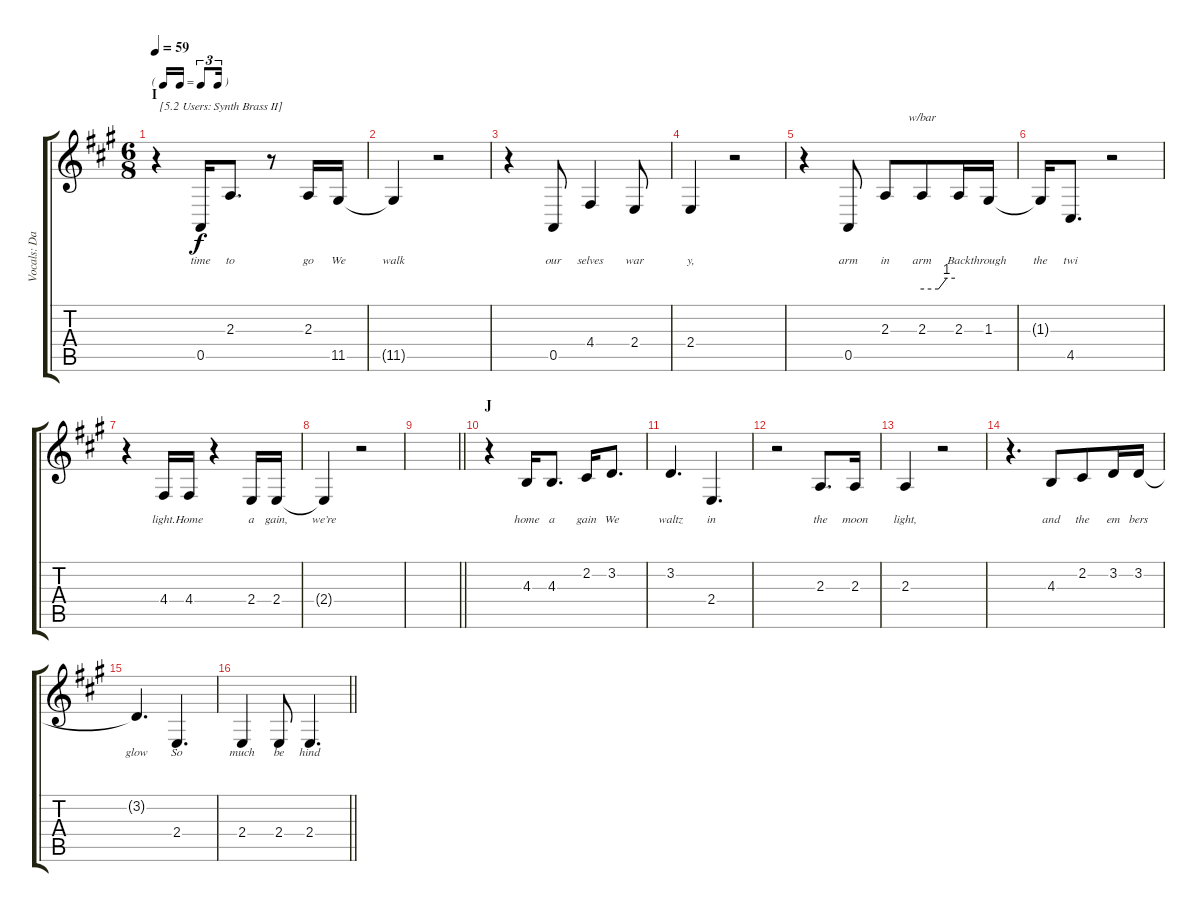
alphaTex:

\track ("Vocals: David Gilmour" "Vocals: Da") {instrument synthbrass2}
\staff {score tabs}
\tuning (E4 B3 G3 D3 A2 E2) {hide}
\ts (6 8)
\tf triplet16th
\section ("" "I")
\tempo 59
\clef g2
\ks a
r.4{txt " [5.2 Users: Synth Brass II]" dy f volume 16 instrument synthbrass2} 0.5.16{lyrics (0 "time") lyrics (1 "") lyrics (2 "") lyrics (3 "") lyrics (4 "")} 2.3.8{d lyrics (0 "to") lyrics (1 "") lyrics (2 "") lyrics (3 "") lyrics (4 "")} r.8 2.3.16{lyrics (0 "go") lyrics (1 "") lyrics (2 "") lyrics (3 "") lyrics (4 "")} 11.5.16{lyrics (0 "We") lyrics (1 "") lyrics (2 "") lyrics (3 "") lyrics (4 "")} |
11.5{t}.4{lyrics (0 "walk") lyrics (1 "") lyrics (2 "") lyrics (3 "") lyrics (4 "")} r.2 |
r.4 0.5.8{lyrics (0 "our") lyrics (1 "") lyrics (2 "") lyrics (3 "") lyrics (4 "")} 4.4.4{lyrics (0 "selves") lyrics (1 "") lyrics (2 "") lyrics (3 "") lyrics (4 "")} 2.4.8{lyrics (0 "war") lyrics (1 "") lyrics (2 "") lyrics (3 "") lyrics (4 "")} |
2.4.4{lyrics (0 "y,") lyrics (1 "") lyrics (2 "") lyrics (3 "") lyrics (4 "")} r.2 |
r.4 0.5.8{lyrics (0 "arm") lyrics (1 "") lyrics (2 "") lyrics (3 "") lyrics (4 "")} 2.3.8{lyrics (0 "in") lyrics (1 "") lyrics (2 "") lyrics (3 "") lyrics (4 "")} 2.3.8{tbe (custom default 0 0 30 0 45 4 60 4) lyrics (0 "arm") lyrics (1 "") lyrics (2 "") lyrics (3 "") lyrics (4 "")} 2.3.16{lyrics (0 "Back") lyrics (1 "") lyrics (2 "") lyrics (3 "") lyrics (4 "")} 1.3.16{lyrics (0 "through") lyrics (1 "") lyrics (2 "") lyrics (3 "") lyrics (4 "")} |
1.3{t}.16{lyrics (0 "the") lyrics (1 "") lyrics (2 "") lyrics (3 "") lyrics (4 "")} 4.5.8{d lyrics (0 "twi") lyrics (1 "") lyrics (2 "") lyrics (3 "") lyrics (4 "")} r.2 |
r.4 4.4.16{lyrics (0 "light.") lyrics (1 "") lyrics (2 "") lyrics (3 "") lyrics (4 "")} 4.4.16{lyrics (0 "Home") lyrics (1 "") lyrics (2 "") lyrics (3 "") lyrics (4 "")} r.4 2.4.16{lyrics (0 "a") lyrics (1 "") lyrics (2 "") lyrics (3 "") lyrics (4 "")} 2.4.16{lyrics (0 "gain,") lyrics (1 "") lyrics (2 "") lyrics (3 "") lyrics (4 "")} |
2.4{t}.4{lyrics (0 "we’re") lyrics (1 "") lyrics (2 "") lyrics (3 "") lyrics (4 "")} r.2 |
\barLineRight lightlight
|
\section ("" "J")
r.4 4.3.16{lyrics (0 "home") lyrics (1 "") lyrics (2 "") lyrics (3 "") lyrics (4 "")} 4.3.8{d lyrics (0 "a") lyrics (1 "") lyrics (2 "") lyrics (3 "") lyrics (4 "")} 2.2.16{lyrics (0 "gain") lyrics (1 "") lyrics (2 "") lyrics (3 "") lyrics (4 "")} 3.2.8{d lyrics (0 "We") lyrics (1 "") lyrics (2 "") lyrics (3 "") lyrics (4 "")} |
3.2.4{d lyrics (0 "waltz") lyrics (1 "") lyrics (2 "") lyrics (3 "") lyrics (4 "")} 2.4.4{d lyrics (0 "in") lyrics (1 "") lyrics (2 "") lyrics (3 "") lyrics (4 "")} |
r.2 2.3.8{d lyrics (0 "the") lyrics (1 "") lyrics (2 "") lyrics (3 "") lyrics (4 "")} 2.3.16{lyrics (0 "moon") lyrics (1 "") lyrics (2 "") lyrics (3 "") lyrics (4 "")} |
2.3.4{lyrics (0 "light,") lyrics (1 "") lyrics (2 "") lyrics (3 "") lyrics (4 "")} r.2 |
r.4{d} 4.3.8{lyrics (0 "and") lyrics (1 "") lyrics (2 "") lyrics (3 "") lyrics (4 "")} 2.2.8{lyrics (0 "the") lyrics (1 "") lyrics (2 "") lyrics (3 "") lyrics (4 "")} 3.2.16{lyrics (0 "em") lyrics (1 "") lyrics (2 "") lyrics (3 "") lyrics (4 "")} 3.2.16{lyrics (0 "bers") lyrics (1 "") lyrics (2 "") lyrics (3 "") lyrics (4 "")} |
3.2{t}.4{d lyrics (0 "glow") lyrics (1 "") lyrics (2 "") lyrics (3 "") lyrics (4 "")} 2.4.4{d lyrics (0 "So") lyrics (1 "") lyrics (2 "") lyrics (3 "") lyrics (4 "")} |
\barLineRight lightlight
2.4.4{lyrics (0 "much") lyrics (1 "") lyrics (2 "") lyrics (3 "") lyrics (4 "")} 2.4.8{lyrics (0 "be") lyrics (1 "") lyrics (2 "") lyrics (3 "") lyrics (4 "")} 2.4.4{d lyrics (0 "hind") lyrics (1 "") lyrics (2 "") lyrics (3 "") lyrics (4 "")}
